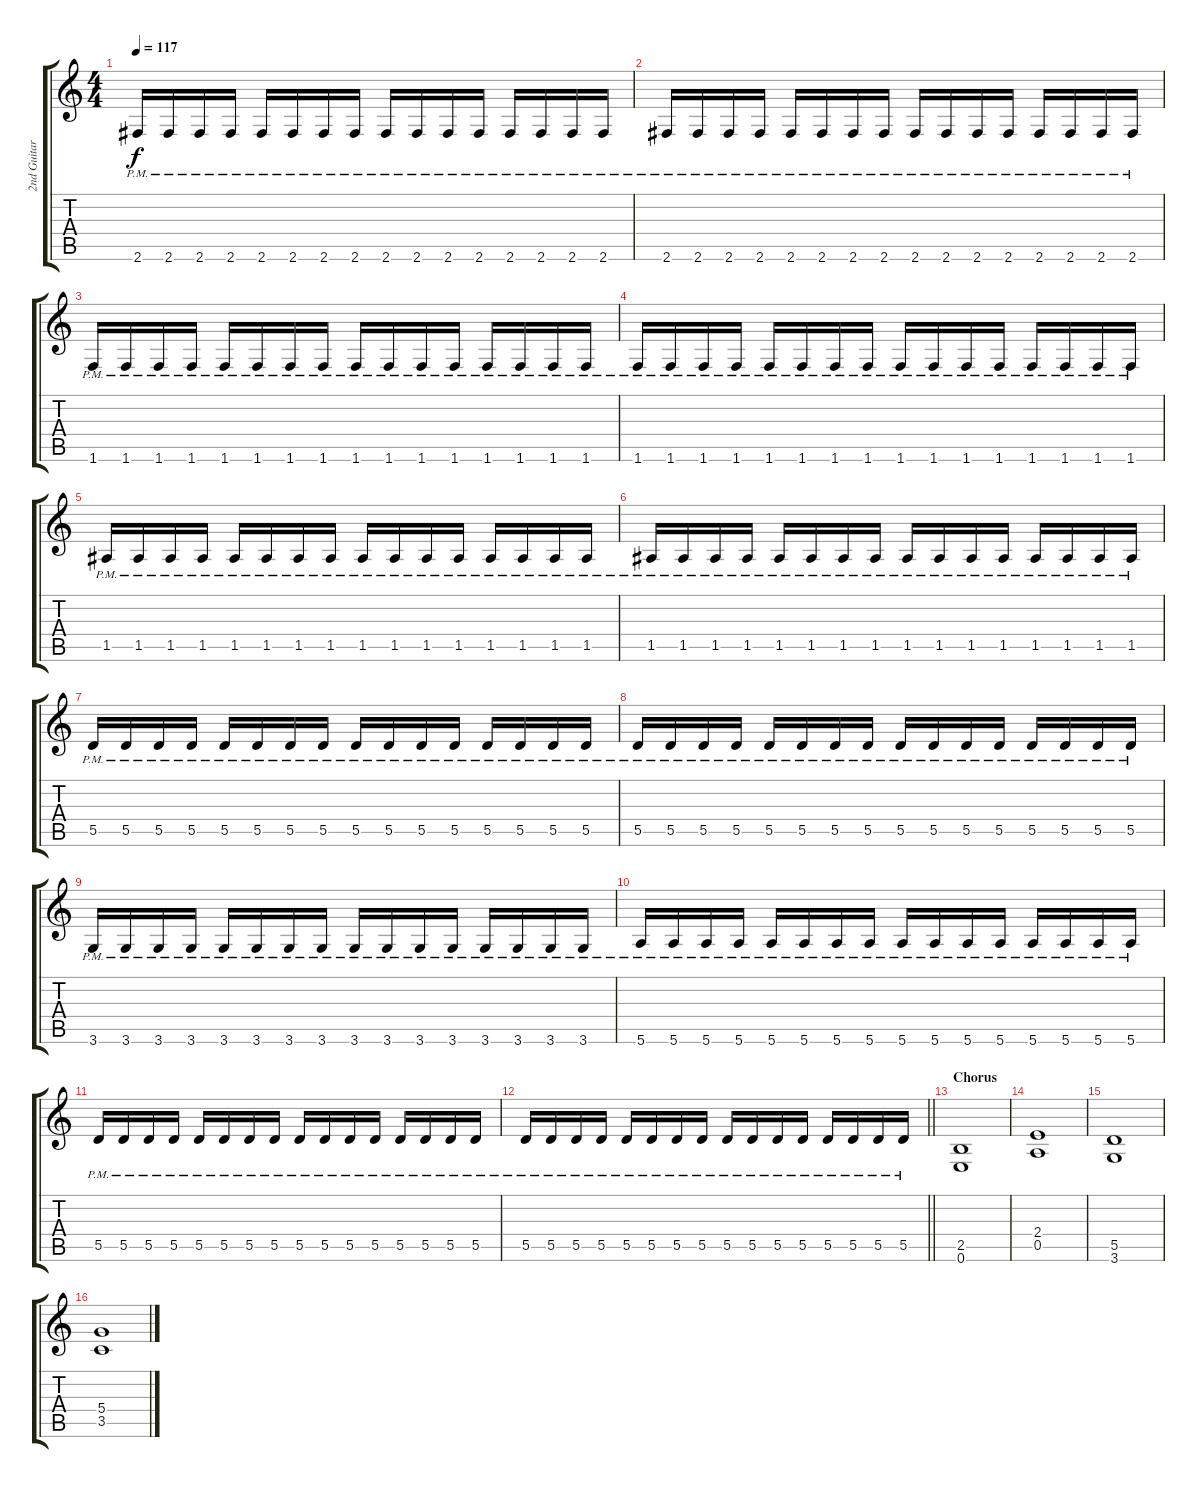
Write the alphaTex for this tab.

\track ("2nd Guitar" "2nd Guitar") {instrument electricguitarjazz}
\staff {score tabs}
\tuning (E4 B3 G3 D3 A2 E2) {hide}
\ts (4 4)
\tempo 117
\clef g2
\ks c
2.6{pm}.16{dy f} 2.6{pm}.16 2.6{pm}.16 2.6{pm}.16 2.6{pm}.16 2.6{pm}.16 2.6{pm}.16 2.6{pm}.16 2.6{pm}.16 2.6{pm}.16 2.6{pm}.16 2.6{pm}.16 2.6{pm}.16 2.6{pm}.16 2.6{pm}.16 2.6{pm}.16 |
2.6{pm}.16 2.6{pm}.16 2.6{pm}.16 2.6{pm}.16 2.6{pm}.16 2.6{pm}.16 2.6{pm}.16 2.6{pm}.16 2.6{pm}.16 2.6{pm}.16 2.6{pm}.16 2.6{pm}.16 2.6{pm}.16 2.6{pm}.16 2.6{pm}.16 2.6{pm}.16 |
1.6{pm}.16 1.6{pm}.16 1.6{pm}.16 1.6{pm}.16 1.6{pm}.16 1.6{pm}.16 1.6{pm}.16 1.6{pm}.16 1.6{pm}.16 1.6{pm}.16 1.6{pm}.16 1.6{pm}.16 1.6{pm}.16 1.6{pm}.16 1.6{pm}.16 1.6{pm}.16 |
1.6{pm}.16 1.6{pm}.16 1.6{pm}.16 1.6{pm}.16 1.6{pm}.16 1.6{pm}.16 1.6{pm}.16 1.6{pm}.16 1.6{pm}.16 1.6{pm}.16 1.6{pm}.16 1.6{pm}.16 1.6{pm}.16 1.6{pm}.16 1.6{pm}.16 1.6{pm}.16 |
1.5{pm}.16 1.5{pm}.16 1.5{pm}.16 1.5{pm}.16 1.5{pm}.16 1.5{pm}.16 1.5{pm}.16 1.5{pm}.16 1.5{pm}.16 1.5{pm}.16 1.5{pm}.16 1.5{pm}.16 1.5{pm}.16 1.5{pm}.16 1.5{pm}.16 1.5{pm}.16 |
1.5{pm}.16 1.5{pm}.16 1.5{pm}.16 1.5{pm}.16 1.5{pm}.16 1.5{pm}.16 1.5{pm}.16 1.5{pm}.16 1.5{pm}.16 1.5{pm}.16 1.5{pm}.16 1.5{pm}.16 1.5{pm}.16 1.5{pm}.16 1.5{pm}.16 1.5{pm}.16 |
5.5{pm}.16 5.5{pm}.16 5.5{pm}.16 5.5{pm}.16 5.5{pm}.16 5.5{pm}.16 5.5{pm}.16 5.5{pm}.16 5.5{pm}.16 5.5{pm}.16 5.5{pm}.16 5.5{pm}.16 5.5{pm}.16 5.5{pm}.16 5.5{pm}.16 5.5{pm}.16 |
5.5{pm}.16 5.5{pm}.16 5.5{pm}.16 5.5{pm}.16 5.5{pm}.16 5.5{pm}.16 5.5{pm}.16 5.5{pm}.16 5.5{pm}.16 5.5{pm}.16 5.5{pm}.16 5.5{pm}.16 5.5{pm}.16 5.5{pm}.16 5.5{pm}.16 5.5{pm}.16 |
3.6{pm}.16 3.6{pm}.16 3.6{pm}.16 3.6{pm}.16 3.6{pm}.16 3.6{pm}.16 3.6{pm}.16 3.6{pm}.16 3.6{pm}.16 3.6{pm}.16 3.6{pm}.16 3.6{pm}.16 3.6{pm}.16 3.6{pm}.16 3.6{pm}.16 3.6{pm}.16 |
5.6{pm}.16 5.6{pm}.16 5.6{pm}.16 5.6{pm}.16 5.6{pm}.16 5.6{pm}.16 5.6{pm}.16 5.6{pm}.16 5.6{pm}.16 5.6{pm}.16 5.6{pm}.16 5.6{pm}.16 5.6{pm}.16 5.6{pm}.16 5.6{pm}.16 5.6{pm}.16 |
5.5{pm}.16 5.5{pm}.16 5.5{pm}.16 5.5{pm}.16 5.5{pm}.16 5.5{pm}.16 5.5{pm}.16 5.5{pm}.16 5.5{pm}.16 5.5{pm}.16 5.5{pm}.16 5.5{pm}.16 5.5{pm}.16 5.5{pm}.16 5.5{pm}.16 5.5{pm}.16 |
\barLineRight lightlight
5.5{pm}.16 5.5{pm}.16 5.5{pm}.16 5.5{pm}.16 5.5{pm}.16 5.5{pm}.16 5.5{pm}.16 5.5{pm}.16 5.5{pm}.16 5.5{pm}.16 5.5{pm}.16 5.5{pm}.16 5.5{pm}.16 5.5{pm}.16 5.5{pm}.16 5.5{pm}.16 |
\section ("" "Chorus")
(2.5 0.6).1 |
(2.4 0.5).1 |
(5.5 3.6).1 |
(5.4 3.5).1
